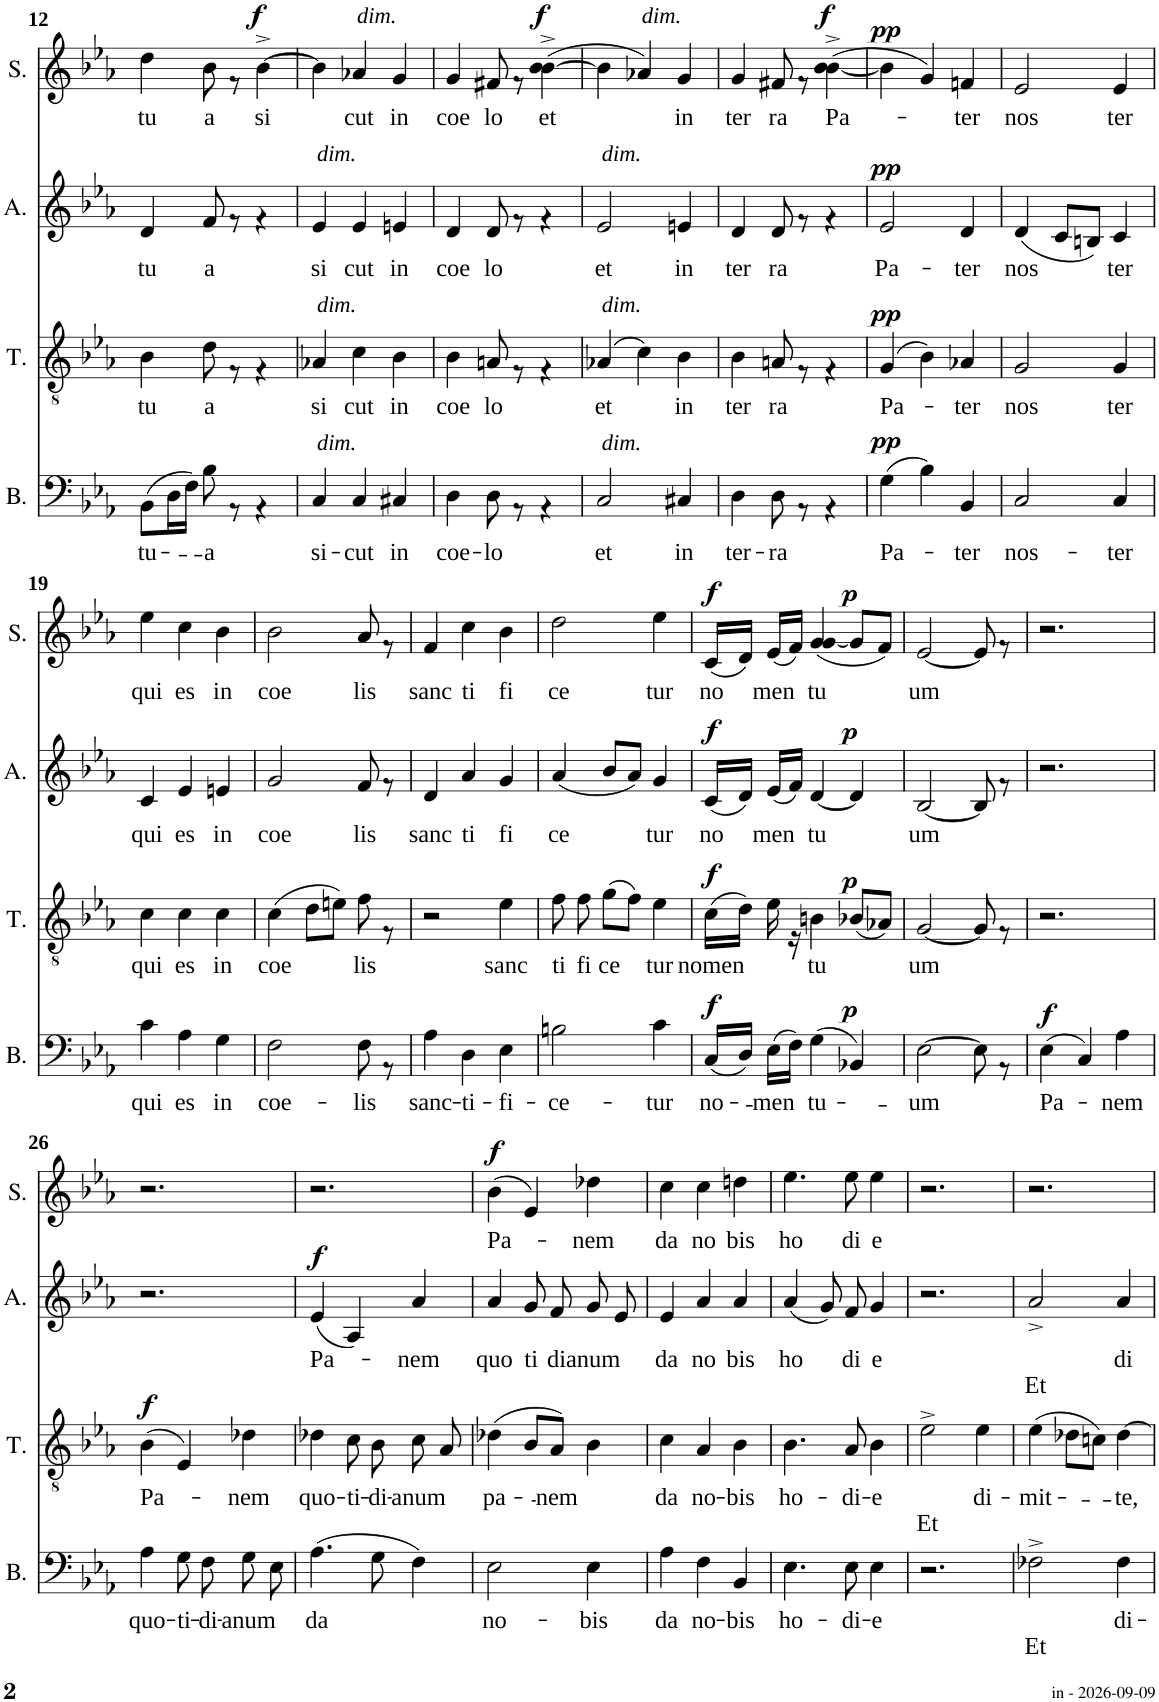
**kern	**text	**dynam	**kern	**text	**dynam	**kern	**text	**dynam	**kern	**text	**dynam
*part4	*part4	*part4	*part3	*part3	*part3	*part2	*part2	*part2	*part1	*part1	*part1
*staff4	*staff4	*staff4	*staff3	*staff3	*staff3	*staff2	*staff2	*staff2	*staff1	*staff1	*staff1
*I"Basse	*	*	*I"Ténor	*	*	*I"Alto	*	*	*I"Soprano	*	*
*I'B.	*	*	*I'T.	*	*	*I'A.	*	*	*I'S.	*	*
!!LO:PB:g=z
*clefF4	*	*	*clefGv2	*	*	*clefG2	*	*	*clefG2	*	*
*k[b-e-a-]	*	*	*k[b-e-a-]	*	*	*k[b-e-a-]	*	*	*k[b-e-a-]	*	*
*E-:	*	*	*E-:	*	*	*E-:	*	*	*E-:	*	*
*M3/4	*	*	*M3/4	*	*	*M3/4	*	*	*M3/4	*	*
=12	=12	=12	=12	=12	=12	=12	=12	=12	=12	=12	=12
!	!LO:LY:b	!	!	!LO:LY:b	!	!	!LO:LY:b	!	!	!LO:LY:b	!
*	*	*	*	*	*	*	*	*	*^	*	*
(>8BB-\L	tu-	.	4B-\	tu	.	4d/	tu	.	4dd\	4...ryy	tu	.
16D\L	.	.	.	.	.	.	.	.	.	.	.	.
16F\JJ)	.	.	.	.	.	.	.	.	.	.	.	.
!	!LO:LY:b	!	!	!LO:LY:b	!	!	!LO:LY:b	!	!	!	!LO:LY:b	!
8B-\	-a	.	8d\	a	.	8f/	a	.	8b-\	.	a	.
8rAA	.	.	8rF	.	.	8rf	.	.	8rf	.	.	.
!	!	!	!	!	!	!	!	!	!	!	!	!LO:DY:a
.	.	.	.	.	.	.	.	.	.	4ryy	.	f
!	!	!	!	!	!	!	!	!	!	!	!LO:LY:b	!
4rAA	.	.	4rF	.	.	4rf	.	.	[>4b-^>\	.	si	.
.	.	.	.	.	.	.	.	.	.	32ryy	.	.
=13	=13	=13	=13	=13	=13	=13	=13	=13	=13	=13	=13	=13
!	!LO:LY:b	!	!	!LO:LY:b	!	!	!LO:LY:b	!	!	!	!	!
*^	*	*	*^	*	*	*^	*	*	*	*	*	*
4C/	32ryy	si-	.	4A-X/	32ryy	si	.	4e-/	32ryy	si	.	4b-\]	4ryy	.	.
!	!	!	!	!	!	!	!	!	!LO:TX:a:i:t=dim.	!	!	!	!	!	!
!	!	!	!	!	!LO:TX:a:i:t=dim.	!	!	!	!	!	!	!	!	!	!
!	!LO:TX:a:i:t=dim.	!	!	!	!	!	!	!	!	!	!	!	!	!	!
.	2ryy	.	.	.	2ryy	.	.	.	2ryy	.	.	.	.	.	.
!	!	!LO:LY:b	!	!	!	!LO:LY:b	!	!	!	!LO:LY:b	!	!	!	!LO:LY:b	!
4C/	.	-cut	.	4c\	.	cut	.	4e-/	.	cut	.	4a-X/	32ryy	cut	.
!	!	!	!	!	!	!	!	!	!	!	!	!	!LO:TX:a:i:t=dim.	!	!
.	.	.	.	.	.	.	.	.	.	.	.	.	4...ryy	.	.
!	!	!LO:LY:b	!	!	!	!LO:LY:b	!	!	!	!LO:LY:b	!	!	!	!LO:LY:b	!
4C#X/	.	in	.	4B-\	.	in	.	4en/	.	in	.	4g/	.	in	.
.	8..ryy	.	.	.	8..ryy	.	.	.	8..ryy	.	.	.	.	.	.
=14	=14	=14	=14	=14	=14	=14	=14	=14	=14	=14	=14	=14	=14	=14	=14
!	!	!LO:LY:b	!	!	!	!LO:LY:b	!	!	!	!LO:LY:b	!	!	!	!LO:LY:b	!
*v	*v	*	*	*	*	*	*	*v	*v	*	*	*	*	*	*
*	*	*	*v	*v	*	*	*	*	*	*	*	*	*
4D\	coe-	.	4B-\	coe	.	4d/	coe	.	4g/	4...ryy	coe	.
!	!LO:LY:b	!	!	!LO:LY:b	!	!	!LO:LY:b	!	!	!	!LO:LY:b	!
8D\	-lo	.	8An/	lo	.	8d/	lo	.	8f#X/	.	lo	.
8rAA	.	.	8rF	.	.	8rf	.	.	8rf	.	.	.
!	!	!	!	!	!	!	!	!	!	!	!	!LO:DY:a
.	.	.	.	.	.	.	.	.	.	4ryy	.	f
!	!	!	!	!	!	!	!	!	!	!	!LO:LY:b	!
4rAA	.	.	4rF	.	.	4rf	.	.	(>4b-\^> [>4b-\^>	.	et	.
.	.	.	.	.	.	.	.	.	.	32ryy	.	.
=15	=15	=15	=15	=15	=15	=15	=15	=15	=15	=15	=15	=15
!	!LO:LY:b	!	!	!LO:LY:b	!	!	!LO:LY:b	!	!	!	!	!
*^	*	*	*^	*	*	*^	*	*	*	*	*	*
2C/	32ryy	et	.	(>4A-X/	32ryy	et	.	2e-/	32ryy	et	.	4b-\]	4ryy	.	.
!	!	!	!	!	!	!	!	!	!LO:TX:a:i:t=dim.	!	!	!	!	!	!
!	!	!	!	!	!LO:TX:a:i:t=dim.	!	!	!	!	!	!	!	!	!	!
!	!LO:TX:a:i:t=dim.	!	!	!	!	!	!	!	!	!	!	!	!	!	!
.	2ryy	.	.	.	2ryy	.	.	.	2ryy	.	.	.	.	.	.
.	.	.	.	4c\)	.	.	.	.	.	.	.	4a-X/)	32ryy	.	.
!	!	!	!	!	!	!	!	!	!	!	!	!	!LO:TX:a:i:t=dim.	!	!
.	.	.	.	.	.	.	.	.	.	.	.	.	4...ryy	.	.
!	!	!LO:LY:b	!	!	!	!LO:LY:b	!	!	!	!LO:LY:b	!	!	!	!LO:LY:b	!
4C#X/	.	in	.	4B-\	.	in	.	4en/	.	in	.	4g/	.	in	.
.	8..ryy	.	.	.	8..ryy	.	.	.	8..ryy	.	.	.	.	.	.
=16	=16	=16	=16	=16	=16	=16	=16	=16	=16	=16	=16	=16	=16	=16	=16
!	!	!LO:LY:b	!	!	!	!LO:LY:b	!	!	!	!LO:LY:b	!	!	!	!LO:LY:b	!
*v	*v	*	*	*	*	*	*	*v	*v	*	*	*	*	*	*
*	*	*	*v	*v	*	*	*	*	*	*	*	*	*
4D\	ter-	.	4B-\	ter	.	4d/	ter	.	4g/	4...ryy	ter	.
!	!LO:LY:b	!	!	!LO:LY:b	!	!	!LO:LY:b	!	!	!	!LO:LY:b	!
8D\	-ra	.	8An/	ra	.	8d/	ra	.	8f#X/	.	ra	.
8rAA	.	.	8rF	.	.	8rf	.	.	8rf	.	.	.
!	!	!	!	!	!	!	!	!	!	!	!	!LO:DY:a
.	.	.	.	.	.	.	.	.	.	4ryy	.	f
!	!	!	!	!	!	!	!	!	!	!	!LO:LY:b	!
4rAA	.	.	4rF	.	.	4rf	.	.	(>4b-\^> [<4b-\^>	.	Pa-	.
.	.	.	.	.	.	.	.	.	.	32ryy	.	.
=17	=17	=17	=17	=17	=17	=17	=17	=17	=17	=17	=17	=17
!	!LO:LY:b	!LO:DY:a	!	!LO:LY:b	!LO:DY:a	!	!LO:LY:b	!LO:DY:a	!	!	!	!LO:DY:a
*	*	*	*	*	*	*	*	*	*v	*v	*	*
(>4G\	Pa-	pp	(>4G/	Pa-	pp	2e-/	Pa-	pp	4b-\]	.	pp
4B-\)	.	.	4B-\)	.	.	.	.	.	4g/)	.	.
!	!LO:LY:b	!	!	!LO:LY:b	!	!	!LO:LY:b	!	!	!LO:LY:b	!
4BB-/	-ter	.	4A-X/	-ter	.	4d/	-ter	.	4fn/	-ter	.
=18	=18	=18	=18	=18	=18	=18	=18	=18	=18	=18	=18
!	!LO:LY:b	!	!	!LO:LY:b	!	!	!LO:LY:b	!	!	!LO:LY:b	!
2C/	nos-	.	2G/	nos	.	(<4d/	nos	.	2e-/	nos	.
.	.	.	.	.	.	8c/L	.	.	.	.	.
.	.	.	.	.	.	8Bn/J)	.	.	.	.	.
!	!LO:LY:b	!	!	!LO:LY:b	!	!	!LO:LY:b	!	!	!LO:LY:b	!
4C/	-ter	.	4G/	ter	.	4c/	ter	.	4e-/	ter	.
!!LO:LB:g=z
=19	=19	=19	=19	=19	=19	=19	=19	=19	=19	=19	=19
!	!LO:LY:b	!	!	!LO:LY:b	!	!	!LO:LY:b	!	!	!LO:LY:b	!
4c\	qui	.	4c\	qui	.	4c/	qui	.	4ee-\	qui	.
!	!LO:LY:b	!	!	!LO:LY:b	!	!	!LO:LY:b	!	!	!LO:LY:b	!
4A-\	es	.	4c\	es	.	4e-/	es	.	4cc\	es	.
!	!LO:LY:b	!	!	!LO:LY:b	!	!	!LO:LY:b	!	!	!LO:LY:b	!
4G\	in	.	4c\	in	.	4en/	in	.	4b-\	in	.
=20	=20	=20	=20	=20	=20	=20	=20	=20	=20	=20	=20
!	!LO:LY:b	!	!	!LO:LY:b	!	!	!LO:LY:b	!	!	!LO:LY:b	!
2F\	coe-	.	(>4c\	coe	.	2g/	coe	.	2b-\	coe	.
.	.	.	8d\L	.	.	.	.	.	.	.	.
.	.	.	8en\J)	.	.	.	.	.	.	.	.
!	!LO:LY:b	!	!	!LO:LY:b	!	!	!LO:LY:b	!	!	!LO:LY:b	!
8F\	-lis	.	8f\	lis	.	8f/	lis	.	8a-/	lis	.
8rAA	.	.	8rF	.	.	8rf	.	.	8rf	.	.
=21	=21	=21	=21	=21	=21	=21	=21	=21	=21	=21	=21
!	!LO:LY:b	!	!	!	!	!	!LO:LY:b	!	!	!LO:LY:b	!
4A-\	sanc-	.	2r	.	.	4d/	sanc	.	4f/	sanc	.
!	!LO:LY:b	!	!	!	!	!	!LO:LY:b	!	!	!LO:LY:b	!
4D\	-ti-	.	.	.	.	4a-/	ti	.	4cc\	ti	.
!	!LO:LY:b	!	!	!LO:LY:b	!	!	!LO:LY:b	!	!	!LO:LY:b	!
4E-\	-fi-	.	4e-\	sanc	.	4g/	fi	.	4b-\	fi	.
=22	=22	=22	=22	=22	=22	=22	=22	=22	=22	=22	=22
!	!LO:LY:b	!	!	!LO:LY:b	!	!	!LO:LY:b	!	!	!LO:LY:b	!
2Bn\	-ce-	.	8f\	ti	.	(<4a-/	ce	.	2dd\	ce	.
!	!	!	!	!LO:LY:b	!	!	!	!	!	!	!
.	.	.	8f\	fi	.	.	.	.	.	.	.
!	!	!	!	!LO:LY:b	!	!	!	!	!	!	!
.	.	.	(>8g\L	ce	.	8b-/L	.	.	.	.	.
.	.	.	8f\J)	.	.	8a-/J)	.	.	.	.	.
!	!LO:LY:b	!	!	!LO:LY:b	!	!	!LO:LY:b	!	!	!LO:LY:b	!
4c\	-tur	.	4e-\	tur	.	4g/	tur	.	4ee-\	tur	.
=23	=23	=23	=23	=23	=23	=23	=23	=23	=23	=23	=23
!	!LO:LY:b	!LO:DY:a	!	!LO:LY:b	!LO:DY:a	!	!LO:LY:b	!LO:DY:a	!	!LO:LY:b	!LO:DY:a
*^	*	*	*^	*	*	*^	*	*	*^	*	*
(<16C/LL	4ryy	no-	f	(>16c\LL	4ryy	nomen	f	(<16c/LL	4ryy	no	f	(<16c/LL	4ryy	no	f
16D/JJ)	.	.	.	16d\JJ)	.	.	.	16d/JJ)	.	.	.	16d/JJ)	.	.	.
!	!	!LO:LY:b	!	!	!	!	!	!	!	!LO:LY:b	!	!	!	!LO:LY:b	!
(>16E-\LL	.	-men	.	16e-\	.	.	.	(<16e-/LL	.	men	.	(<16e-/LL	.	men	.
16F\JJ)	.	.	.	16rE	.	.	.	16f/JJ)	.	.	.	16f/JJ)	.	.	.
!	!	!LO:LY:b	!	!	!	!LO:LY:b	!	!	!	!LO:LY:b	!	!	!	!LO:LY:b	!
(>4G\	8ryy	tu-	.	4Bn\	8ryy	tu	.	[<4d/	8ryy	tu	.	(<4g/ [<4g/	8ryy	tu	.
.	16ryy	.	.	.	16ryy	.	.	.	16ryy	.	.	.	16ryy	.	.
.	64ryy	.	.	.	64ryy	.	.	.	64ryy	.	.	.	64ryy	.	.
!	!	!	!LO:DY:a	!	!	!	!LO:DY:a	!	!	!	!LO:DY:a	!	!	!	!LO:DY:a
.	4ryy	.	p	.	4ryy	.	p	.	4ryy	.	p	.	4ryy	.	p
4BB-X/)	.	.	.	(<8B-X/L	.	.	.	4d/]	.	.	.	8g/L]	.	.	.
.	.	.	.	8A-X/J)	.	.	.	.	.	.	.	8f/J)	.	.	.
.	32.ryy	.	.	.	32.ryy	.	.	.	32.ryy	.	.	.	32.ryy	.	.
=24	=24	=24	=24	=24	=24	=24	=24	=24	=24	=24	=24	=24	=24	=24	=24
!	!	!LO:LY:b	!	!	!	!LO:LY:b	!	!	!	!LO:LY:b	!	!	!	!LO:LY:b	!
*v	*v	*	*	*	*	*	*	*v	*v	*	*	*v	*v	*	*
*	*	*	*v	*v	*	*	*	*	*	*	*	*
[>2E-\	-um	.	[<2G/	um	.	[<2B-/	um	.	[<2e-/	um	.
8E-\]	.	.	8G/]	.	.	8B-/]	.	.	8e-/]	.	.
8rAA	.	.	8rF	.	.	8rf	.	.	8rf	.	.
=25	=25	=25	=25	=25	=25	=25	=25	=25	=25	=25	=25
!	!LO:LY:b	!LO:DY:a	!	!	!	!	!	!	!	!	!
(>4E-\	Pa-	f	2.r	.	.	2.r	.	.	2.r	.	.
4C/)	.	.	.	.	.	.	.	.	.	.	.
!	!LO:LY:b	!	!	!	!	!	!	!	!	!	!
4A-\	-nem	.	.	.	.	.	.	.	.	.	.
!!LO:LB:g=z
=26	=26	=26	=26	=26	=26	=26	=26	=26	=26	=26	=26
!	!LO:LY:b	!	!	!LO:LY:b	!LO:DY:a	!	!	!	!	!	!
4A-\	quo-	.	(>4B-\	Pa-	f	2.r	.	.	2.r	.	.
!	!LO:LY:b	!	!	!	!	!	!	!	!	!	!
8G\	-ti-	.	4E-/)	.	.	.	.	.	.	.	.
!	!LO:LY:b	!	!	!	!	!	!	!	!	!	!
8F\	-di-	.	.	.	.	.	.	.	.	.	.
!	!LO:LY:b	!	!	!LO:LY:b	!	!	!	!	!	!	!
8G\	-anum	.	4d-X\	-nem	.	.	.	.	.	.	.
8E-\	.	.	.	.	.	.	.	.	.	.	.
=27	=27	=27	=27	=27	=27	=27	=27	=27	=27	=27	=27
!	!LO:LY:b	!	!	!LO:LY:b	!	!	!LO:LY:b	!LO:DY:a	!	!	!
(>4.A-\	da	.	4d-X\	quo-	.	(<4e-/	Pa-	f	2.r	.	.
!	!	!	!	!LO:LY:b	!	!	!	!	!	!	!
.	.	.	8c\	-ti-	.	4A-/)	.	.	.	.	.
!	!	!	!	!LO:LY:b	!	!	!	!	!	!	!
8G\	.	.	8B-\	-di-	.	.	.	.	.	.	.
!	!	!	!	!LO:LY:b	!	!	!LO:LY:b	!	!	!	!
4F\)	.	.	8c\	-anum	.	4a-/	-nem	.	.	.	.
.	.	.	8A-/	.	.	.	.	.	.	.	.
=28	=28	=28	=28	=28	=28	=28	=28	=28	=28	=28	=28
!	!LO:LY:b	!	!	!LO:LY:b	!	!	!LO:LY:b	!	!	!LO:LY:b	!LO:DY:a
2E-\	no-	.	(>4d-X\	pa-	.	4a-/	quo	.	(>4b-\	Pa-	f
!	!	!	!	!	!	!	!LO:LY:b	!	!	!	!
.	.	.	8B-/L	.	.	8g/	ti	.	4e-/)	.	.
!	!	!	!	!LO:LY:b	!	!	!LO:LY:b	!	!	!	!
.	.	.	8A-/J)	-nem	.	8f/	di	.	.	.	.
!	!LO:LY:b	!	!	!	!	!	!LO:LY:b	!	!	!LO:LY:b	!
4E-\	-bis	.	4B-\	.	.	8g/	anum	.	4dd-X\	-nem	.
.	.	.	.	.	.	8e-/	.	.	.	.	.
=29	=29	=29	=29	=29	=29	=29	=29	=29	=29	=29	=29
!	!LO:LY:b	!	!	!LO:LY:b	!	!	!LO:LY:b	!	!	!LO:LY:b	!
4A-\	da	.	4c\	da	.	4e-/	da	.	4cc\	da	.
!	!LO:LY:b	!	!	!LO:LY:b	!	!	!LO:LY:b	!	!	!LO:LY:b	!
4F\	no-	.	4A-/	no-	.	4a-/	no	.	4cc\	no	.
!	!LO:LY:b	!	!	!LO:LY:b	!	!	!LO:LY:b	!	!	!LO:LY:b	!
4BB-/	-bis	.	4B-\	-bis	.	4a-/	bis	.	4ddn\	bis	.
=30	=30	=30	=30	=30	=30	=30	=30	=30	=30	=30	=30
!	!LO:LY:b	!	!	!LO:LY:b	!	!	!LO:LY:b	!	!	!LO:LY:b	!
4.E-\	ho-	.	4.B-\	ho-	.	(<4a-/	ho	.	4.ee-\	ho	.
.	.	.	.	.	.	8g/)	.	.	.	.	.
!	!LO:LY:b	!	!	!LO:LY:b	!	!	!LO:LY:b	!	!	!LO:LY:b	!
8E-\	-di-	.	8A-/	-di-	.	8f/	di	.	8ee-\	di	.
!	!LO:LY:b	!	!	!LO:LY:b	!	!	!LO:LY:b	!	!	!LO:LY:b	!
4E-\	-e	.	4B-\	-e	.	4g/	e	.	4ee-\	e	.
=31	=31	=31	=31	=31	=31	=31	=31	=31	=31	=31	=31
!	!	!	!	!LO:LY:b	!	!	!	!	!	!	!
2.r	.	.	2e-^>\	Et	.	2.r	.	.	2.r	.	.
!	!	!	!	!LO:LY:b	!	!	!	!	!	!	!
.	.	.	4e-\	di-	.	.	.	.	.	.	.
=32	=32	=32	=32	=32	=32	=32	=32	=32	=32	=32	=32
!	!LO:LY:b	!	!	!LO:LY:b	!	!	!LO:LY:b	!	!	!	!
2F-X^>\	Et	.	(>4e-\	-mit-	.	2a-^</	Et	.	2.r	.	.
.	.	.	8d-X\L	.	.	.	.	.	.	.	.
.	.	.	8cn\J)	.	.	.	.	.	.	.	.
!	!LO:LY:b	!	!	!LO:LY:b	!	!	!LO:LY:b	!	!	!	!
4F-\	di-	.	[>4d-\	-te,	.	4a-/	di	.	.	.	.
=	=	=	=	=	=	=	=	=	=	=	=
*-	*-	*-	*-	*-	*-	*-	*-	*-	*-	*-	*-
